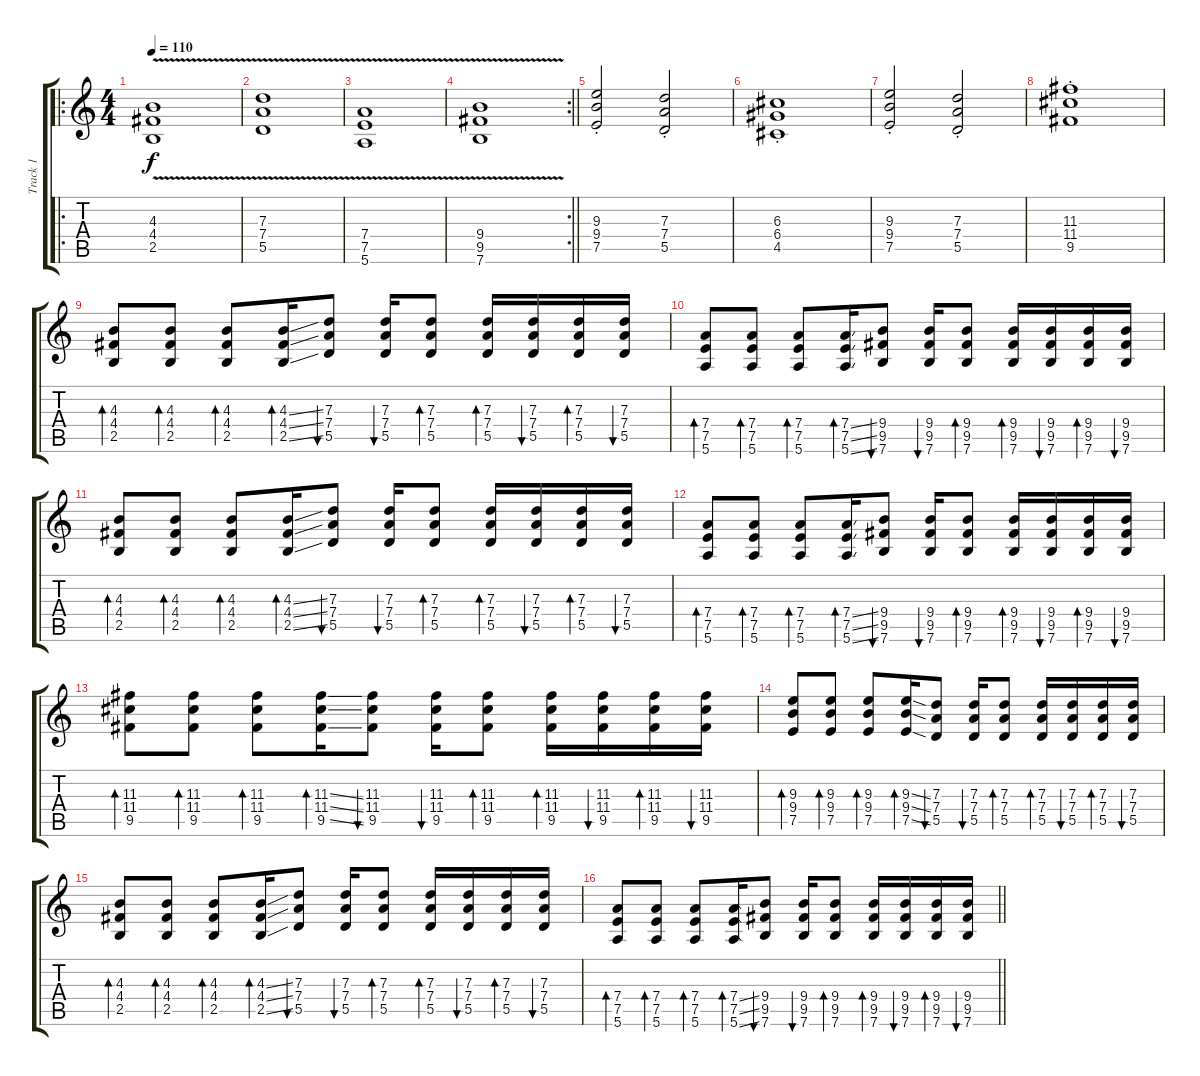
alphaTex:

\track ("Track 1" "Track 1") {instrument acousticguitarsteel}
\staff {score tabs}
\tuning (E4 B3 G3 D3 A2 E2) {hide}
\ro
\ts (4 4)
\tempo 110
\clef g2
\ks c
(4.3{v} 4.4 2.5).1{dy f instrument electricguitarclean} |
(7.3{v} 7.4 5.5).1 |
(7.4{v} 7.5 5.6).1 |
\rc 2
\barLineRight lightlight
(9.4{v} 9.5 7.6).1 |
(9.3{st} 9.4{st} 7.5{st}).2{instrument distortionguitar} (7.3{st} 7.4{st} 5.5{st}).2 |
(6.3{st} 6.4{st} 4.5{st}).1 |
(9.3{st} 9.4{st} 7.5{st}).2 (7.3{st} 7.4{st} 5.5{st}).2 |
(11.3{st} 11.4{st} 9.5{st}).1 |
(4.3 4.4 2.5).8{bd 240} (4.3 4.4 2.5).8{bd 120} (4.3 4.4 2.5).8{bd 120} (4.3{ss} 4.4{ss} 2.5{ss}).16{bd 120} (7.3 7.4 5.5).8{bu 120} (7.3 7.4 5.5).16{bu 120} (7.3 7.4 5.5).8{bd 120} (7.3 7.4 5.5).16{bd 120} (7.3 7.4 5.5).16{bu 120} (7.3 7.4 5.5).16{bd 120} (7.3 7.4 5.5).16{bu 120} |
(7.4 7.5 5.6).8{bd 240} (7.4 7.5 5.6).8{bd 240} (7.4 7.5 5.6).8{bd 240} (7.4{ss} 7.5{ss} 5.6{ss}).16{bd 120} (9.4 9.5 7.6).8{bu 120} (9.4 9.5 7.6).16{bu 120} (9.4 9.5 7.6).8{bd 120} (9.4 9.5 7.6).16{bd 120} (9.4 9.5 7.6).16{bu 120} (9.4 9.5 7.6).16{bd 120} (9.4 9.5 7.6).16{bu 120} |
(4.3 4.4 2.5).8{bd 240} (4.3 4.4 2.5).8{bd 120} (4.3 4.4 2.5).8{bd 120} (4.3{ss} 4.4{ss} 2.5{ss}).16{bd 120} (7.3 7.4 5.5).8{bu 120} (7.3 7.4 5.5).16{bu 120} (7.3 7.4 5.5).8{bd 120} (7.3 7.4 5.5).16{bd 120} (7.3 7.4 5.5).16{bu 120} (7.3 7.4 5.5).16{bd 120} (7.3 7.4 5.5).16{bu 120} |
(7.4 7.5 5.6).8{bd 240} (7.4 7.5 5.6).8{bd 240} (7.4 7.5 5.6).8{bd 240} (7.4{ss} 7.5{ss} 5.6{ss}).16{bd 120} (9.4 9.5 7.6).8{bu 120} (9.4 9.5 7.6).16{bu 120} (9.4 9.5 7.6).8{bd 120} (9.4 9.5 7.6).16{bd 120} (9.4 9.5 7.6).16{bu 120} (9.4 9.5 7.6).16{bd 120} (9.4 9.5 7.6).16{bu 120} |
(11.3 11.4 9.5).8{bd 240} (11.3 11.4 9.5).8{bd 120} (11.3 11.4 9.5).8{bd 120} (11.3{ss} 11.4{ss} 9.5{ss}).16{bd 120} (11.3 11.4 9.5).8{bu 120} (11.3 11.4 9.5).16{bu 120} (11.3 11.4 9.5).8{bd 120} (11.3 11.4 9.5).16{bd 120} (11.3 11.4 9.5).16{bu 120} (11.3 11.4 9.5).16{bd 120} (11.3 11.4 9.5).16{bu 120} |
(9.3 9.4 7.5).8{bd 240} (9.3 9.4 7.5).8{bd 120} (9.3 9.4 7.5).8{bd 120} (9.3{ss} 9.4{ss} 7.5{ss}).16{bd 120} (7.3 7.4 5.5).8{bu 120} (7.3 7.4 5.5).16{bu 120} (7.3 7.4 5.5).8{bd 120} (7.3 7.4 5.5).16{bd 120} (7.3 7.4 5.5).16{bu 120} (7.3 7.4 5.5).16{bd 120} (7.3 7.4 5.5).16{bu 120} |
(4.3 4.4 2.5).8{bd 240} (4.3 4.4 2.5).8{bd 120} (4.3 4.4 2.5).8{bd 120} (4.3{ss} 4.4{ss} 2.5{ss}).16{bd 120} (7.3 7.4 5.5).8{bu 120} (7.3 7.4 5.5).16{bu 120} (7.3 7.4 5.5).8{bd 120} (7.3 7.4 5.5).16{bd 120} (7.3 7.4 5.5).16{bu 120} (7.3 7.4 5.5).16{bd 120} (7.3 7.4 5.5).16{bu 120} |
\barLineRight lightlight
(7.4 7.5 5.6).8{bd 240} (7.4 7.5 5.6).8{bd 240} (7.4 7.5 5.6).8{bd 240} (7.4{ss} 7.5{ss} 5.6{ss}).16{bd 120} (9.4 9.5 7.6).8{bu 120} (9.4 9.5 7.6).16{bu 120} (9.4 9.5 7.6).8{bd 120} (9.4 9.5 7.6).16{bd 120} (9.4 9.5 7.6).16{bu 120} (9.4 9.5 7.6).16{bd 120} (9.4 9.5 7.6).16{bu 120}
